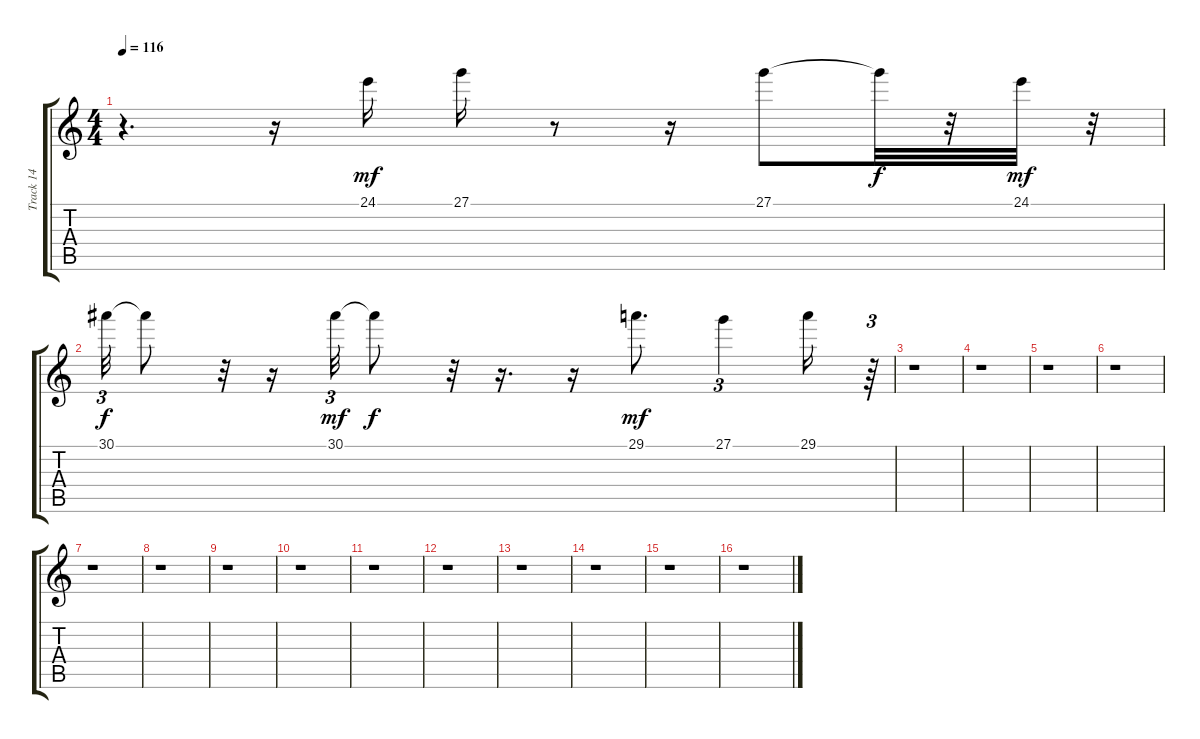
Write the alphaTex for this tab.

\track ("Track 14" "Track 14") {instrument flute}
\staff {score tabs}
\tuning (E4 B3 G3 D3 A2 E2) {hide}
\ts (4 4)
\tempo 116
\clef g2
\ks c
r.4{d dy mf} r.16 24.1.16 27.1.16 r.8 r.16 27.1.8 27.1{t}.32{dy f} r.32 24.1.32{dy mf} r.32 |
30.1.32{tu (3 2) dy f} 30.1{t}.8 r.32 r.16 30.1.32{tu (3 2) dy mf} 30.1{t}.8{dy f} r.32 r.16{d} r.16 29.1.8{d dy mf} 27.1.4{tu (3 2)} 29.1.16 r.64{tu (3 2)} |
r.1 |
r.1 |
r.1 |
r.1 |
r.1 |
r.1 |
r.1 |
r.1 |
r.1 |
r.1 |
r.1 |
r.1 |
r.1 |
r.1
